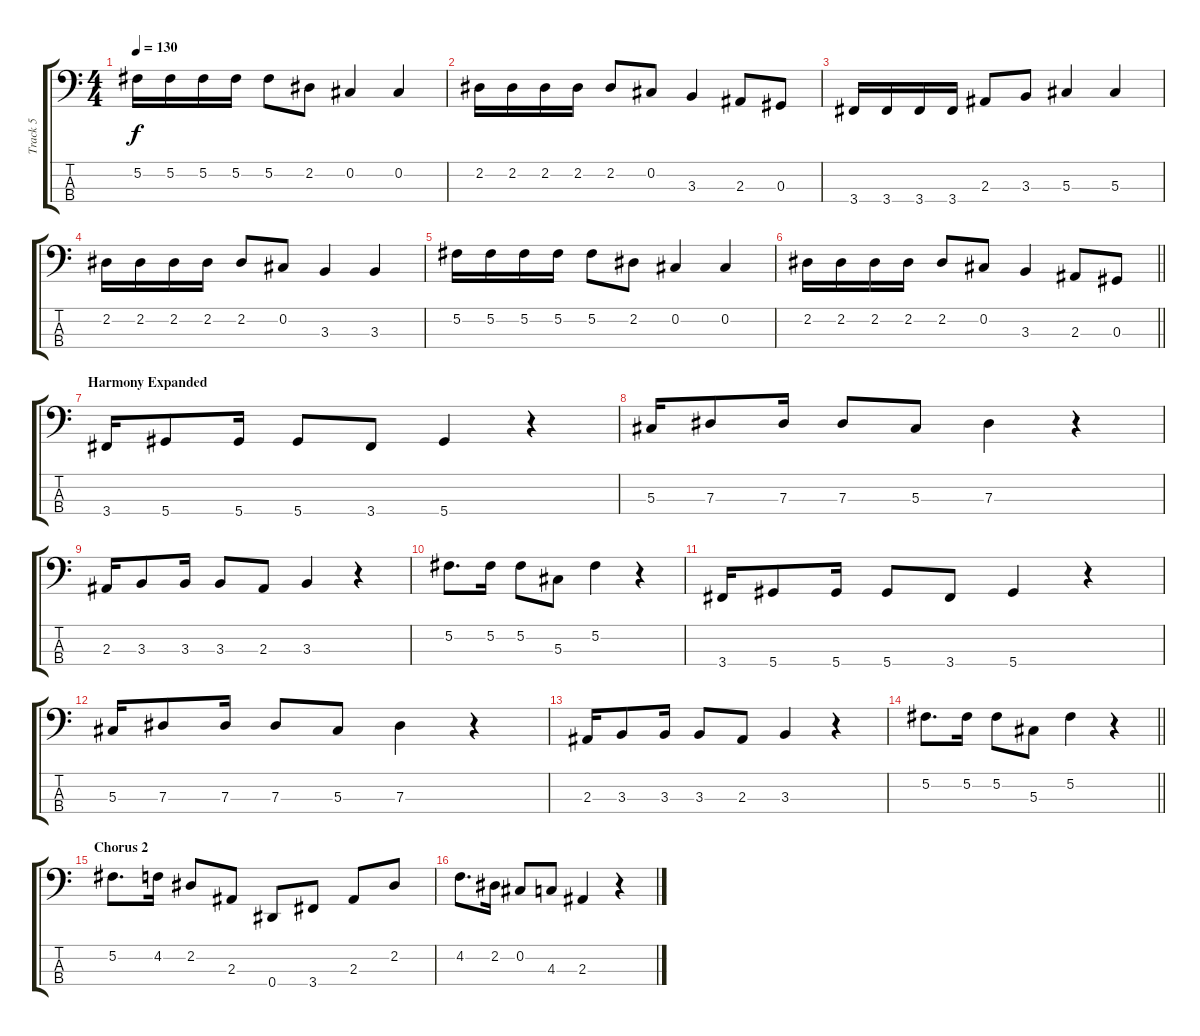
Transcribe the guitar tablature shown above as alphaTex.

\track ("Track 5" "Track 5") {instrument electricbasspick}
\staff {score tabs}
\tuning (Gb2 Db2 Ab1 Eb1) {hide}
\ts (4 4)
\tempo 130
\clef f4
\ks c
5.2.16{dy f} 5.2.16 5.2.16 5.2.16 5.2.8 2.2.8 0.2.4 0.2.4 |
2.2.16 2.2.16 2.2.16 2.2.16 2.2.8 0.2.8 3.3.4 2.3.8 0.3.8 |
3.4.16 3.4.16 3.4.16 3.4.16 2.3.8 3.3.8 5.3.4 5.3.4 |
2.2.16 2.2.16 2.2.16 2.2.16 2.2.8 0.2.8 3.3.4 3.3.4 |
5.2.16 5.2.16 5.2.16 5.2.16 5.2.8 2.2.8 0.2.4 0.2.4 |
\barLineRight lightlight
2.2.16 2.2.16 2.2.16 2.2.16 2.2.8 0.2.8 3.3.4 2.3.8 0.3.8 |
\section ("" "Harmony Expanded")
3.4.16 5.4.8 5.4.16 5.4.8 3.4.8 5.4.4 r.4 |
5.3.16 7.3.8 7.3.16 7.3.8 5.3.8 7.3.4 r.4 |
2.3.16 3.3.8 3.3.16 3.3.8 2.3.8 3.3.4 r.4 |
5.2.8{d} 5.2.16 5.2.8 5.3.8 5.2.4 r.4 |
3.4.16 5.4.8 5.4.16 5.4.8 3.4.8 5.4.4 r.4 |
5.3.16 7.3.8 7.3.16 7.3.8 5.3.8 7.3.4 r.4 |
2.3.16 3.3.8 3.3.16 3.3.8 2.3.8 3.3.4 r.4 |
\barLineRight lightlight
5.2.8{d} 5.2.16 5.2.8 5.3.8 5.2.4 r.4 |
\section ("" "Chorus 2")
5.2.8{d} 4.2.16 2.2.8 2.3.8 0.4.8 3.4.8 2.3.8 2.2.8 |
4.2.8{d} 2.2.16 0.2.8 4.3.8 2.3.4 r.4
